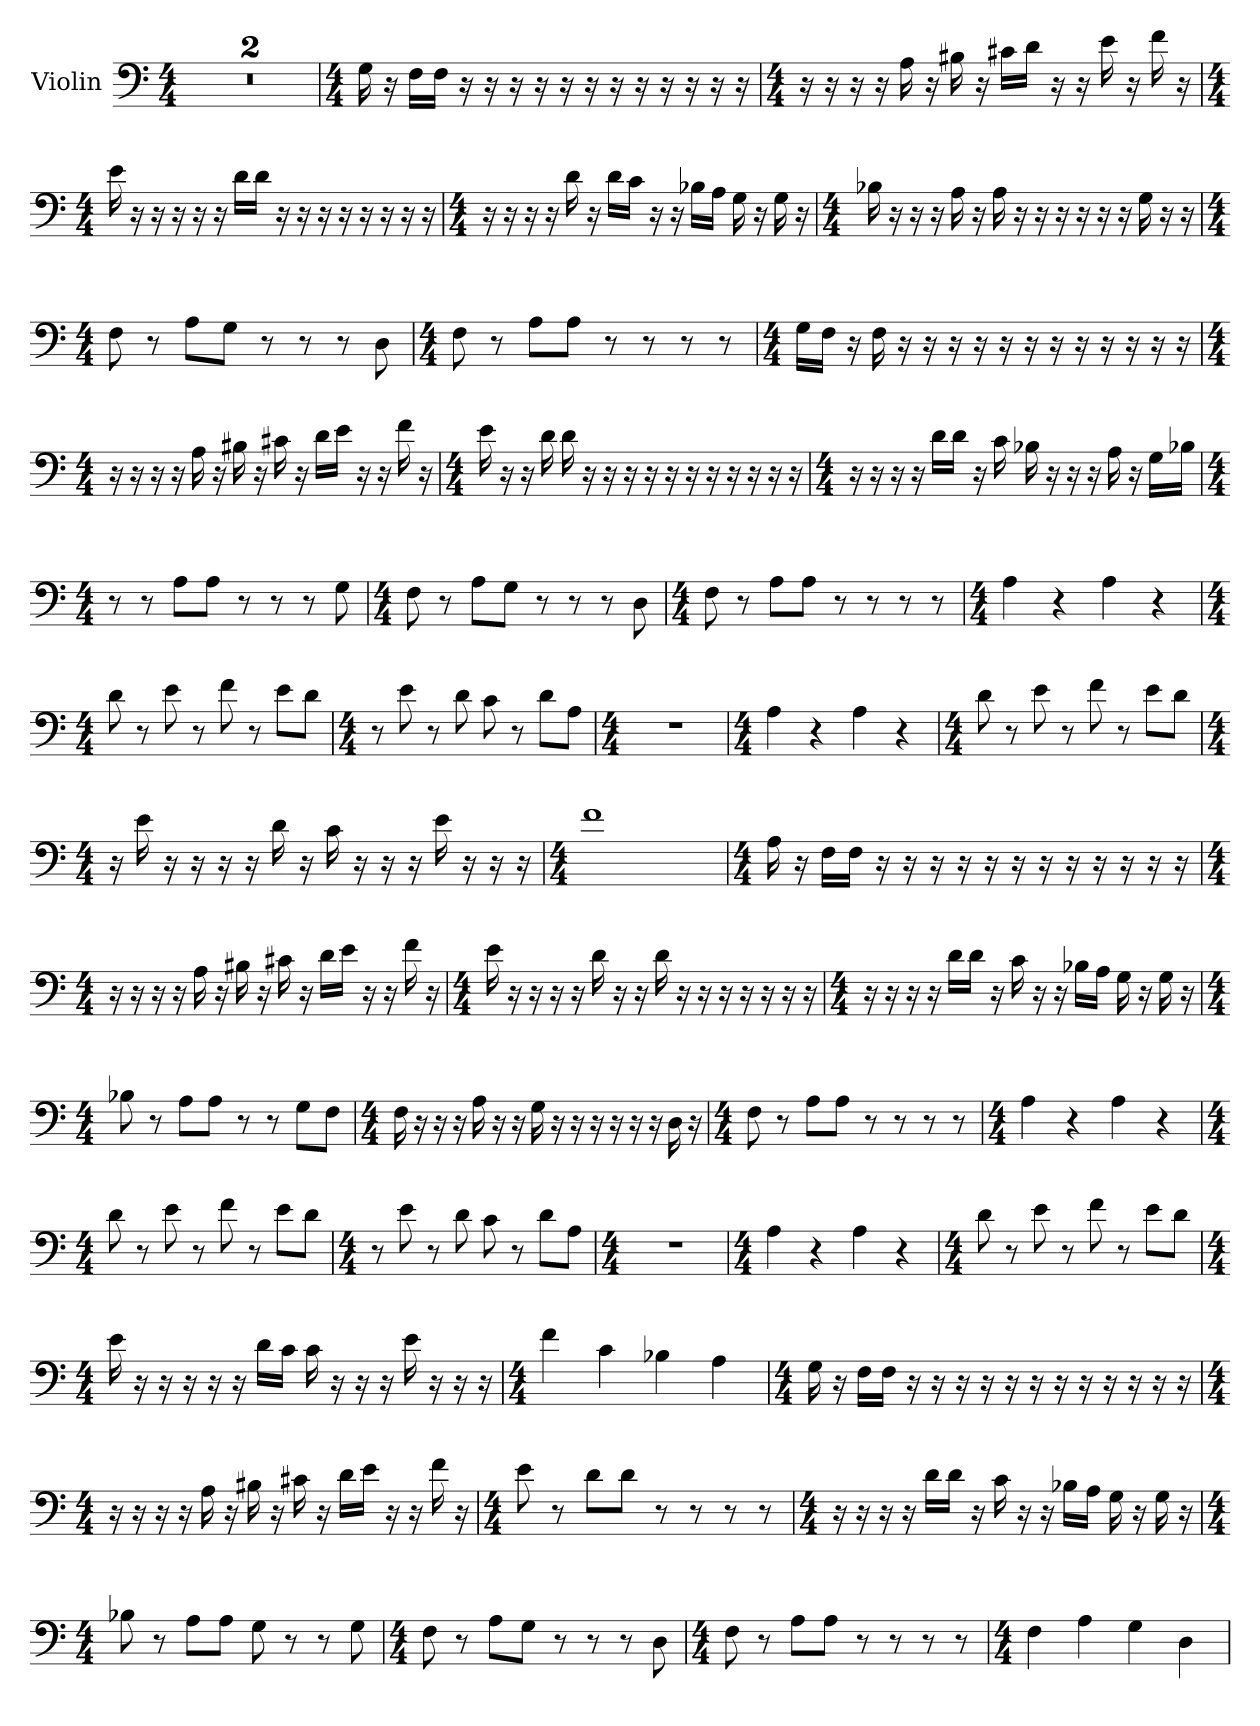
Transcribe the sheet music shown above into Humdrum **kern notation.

**kern
*part1
*staff1
*I"Violin
*I'Vln
*M4/4
=
1r
=
*M4/4
1r
=
*M4/4
16G
16r
16FLL
16FJJ
16r
16r
16r
16r
16r
16r
16r
16r
16r
16r
16r
16r
=
*M4/4
16r
16r
16r
16r
16A
16r
16B#X
16r
16c#XLL
16dJJ
16r
16r
16e
16r
16f
16r
=
*M4/4
16e
16r
16r
16r
16r
16r
16dLL
16dJJ
16r
16r
16r
16r
16r
16r
16r
16r
=
*M4/4
16r
16r
16r
16r
16d
16r
16dLL
16cJJ
16r
16r
16B-XLL
16AJJ
16G
16r
16G
16r
=
*M4/4
16B-X
16r
16r
16r
16A
16r
16A
16r
16r
16r
16r
16r
16r
16G
16r
16r
=
*M4/4
8F
8r
8AL
8GJ
8r
8r
8r
8D
=
*M4/4
8F
8r
8AL
8AJ
8r
8r
8r
8r
=
*M4/4
16GLL
16FJJ
16r
16F
16r
16r
16r
16r
16r
16r
16r
16r
16r
16r
16r
16r
=
*M4/4
16r
16r
16r
16r
16A
16r
16B#X
16r
16c#X
16r
16dLL
16eJJ
16r
16r
16f
16r
=
*M4/4
16e
16r
16r
16d
16d
16r
16r
16r
16r
16r
16r
16r
16r
16r
16r
16r
=
*M4/4
16r
16r
16r
16r
16dLL
16dJJ
16r
16c
16B-X
16r
16r
16r
16A
16r
16GLL
16B-XJJ
=
*M4/4
8r
8r
8AL
8AJ
8r
8r
8r
8G
=
*M4/4
8F
8r
8AL
8GJ
8r
8r
8r
8D
=
*M4/4
8F
8r
8AL
8AJ
8r
8r
8r
8r
=
*M4/4
4A
4r
4A
4r
=
*M4/4
8d
8r
8e
8r
8f
8r
8eL
8dJ
=
*M4/4
8r
8e
8r
8d
8c
8r
8dL
8AJ
=
*M4/4
1r
=
*M4/4
4A
4r
4A
4r
=
*M4/4
8d
8r
8e
8r
8f
8r
8eL
8dJ
=
*M4/4
16r
16e
16r
16r
16r
16r
16d
16r
16c
16r
16r
16r
16e
16r
16r
16r
=
*M4/4
1f
=
*M4/4
16A
16r
16FLL
16FJJ
16r
16r
16r
16r
16r
16r
16r
16r
16r
16r
16r
16r
=
*M4/4
16r
16r
16r
16r
16A
16r
16B#X
16r
16c#X
16r
16dLL
16eJJ
16r
16r
16f
16r
=
*M4/4
16e
16r
16r
16r
16r
16d
16r
16r
16d
16r
16r
16r
16r
16r
16r
16r
=
*M4/4
16r
16r
16r
16r
16dLL
16dJJ
16r
16c
16r
16r
16B-XLL
16AJJ
16G
16r
16G
16r
=
*M4/4
8B-X
8r
8AL
8AJ
8r
8r
8GL
8FJ
=
*M4/4
16F
16r
16r
16r
16A
16r
16r
16G
16r
16r
16r
16r
16r
16r
16D
16r
=
*M4/4
8F
8r
8AL
8AJ
8r
8r
8r
8r
=
*M4/4
4A
4r
4A
4r
=
*M4/4
8d
8r
8e
8r
8f
8r
8eL
8dJ
=
*M4/4
8r
8e
8r
8d
8c
8r
8dL
8AJ
=
*M4/4
1r
=
*M4/4
4A
4r
4A
4r
=
*M4/4
8d
8r
8e
8r
8f
8r
8eL
8dJ
=
*M4/4
16e
16r
16r
16r
16r
16r
16dLL
16cJJ
16c
16r
16r
16r
16e
16r
16r
16r
=
*M4/4
4f
4c
4B-X
4A
=
*M4/4
16G
16r
16FLL
16FJJ
16r
16r
16r
16r
16r
16r
16r
16r
16r
16r
16r
16r
=
*M4/4
16r
16r
16r
16r
16A
16r
16B#X
16r
16c#X
16r
16dLL
16eJJ
16r
16r
16f
16r
=
*M4/4
8e
8r
8dL
8dJ
8r
8r
8r
8r
=
*M4/4
16r
16r
16r
16r
16dLL
16dJJ
16r
16c
16r
16r
16B-XLL
16AJJ
16G
16r
16G
16r
=
*M4/4
8B-X
8r
8AL
8AJ
8G
8r
8r
8G
=
*M4/4
8F
8r
8AL
8GJ
8r
8r
8r
8D
=
*M4/4
8F
8r
8AL
8AJ
8r
8r
8r
8r
=
*M4/4
4F
4A
4G
4D
=
*-
